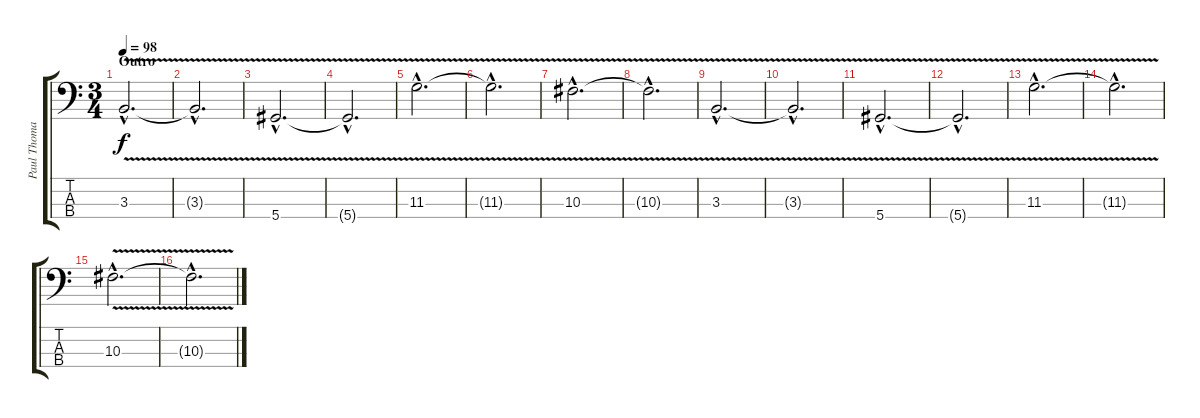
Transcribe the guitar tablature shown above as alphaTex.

\track ("Paul Thomas - Bass" "Paul Thoma") {instrument electricbassfinger}
\staff {score tabs}
\tuning (Gb2 Db2 Ab1 Eb1) {hide}
\ts (3 4)
\section ("" "Outro")
\tempo 98
\clef f4
\ks c
3.3{v hac}.2{d dy f} |
3.3{hac t}.2{d} |
5.4{v hac}.2{d} |
5.4{hac t}.2{d} |
11.3{v hac}.2{d} |
11.3{hac t}.2{d} |
10.3{v hac}.2{d} |
10.3{hac t}.2{d} |
3.3{v hac}.2{d} |
3.3{hac t}.2{d} |
5.4{v hac}.2{d} |
5.4{hac t}.2{d} |
11.3{v hac}.2{d} |
11.3{hac t}.2{d} |
10.3{v hac}.2{d} |
10.3{hac t}.2{d}
